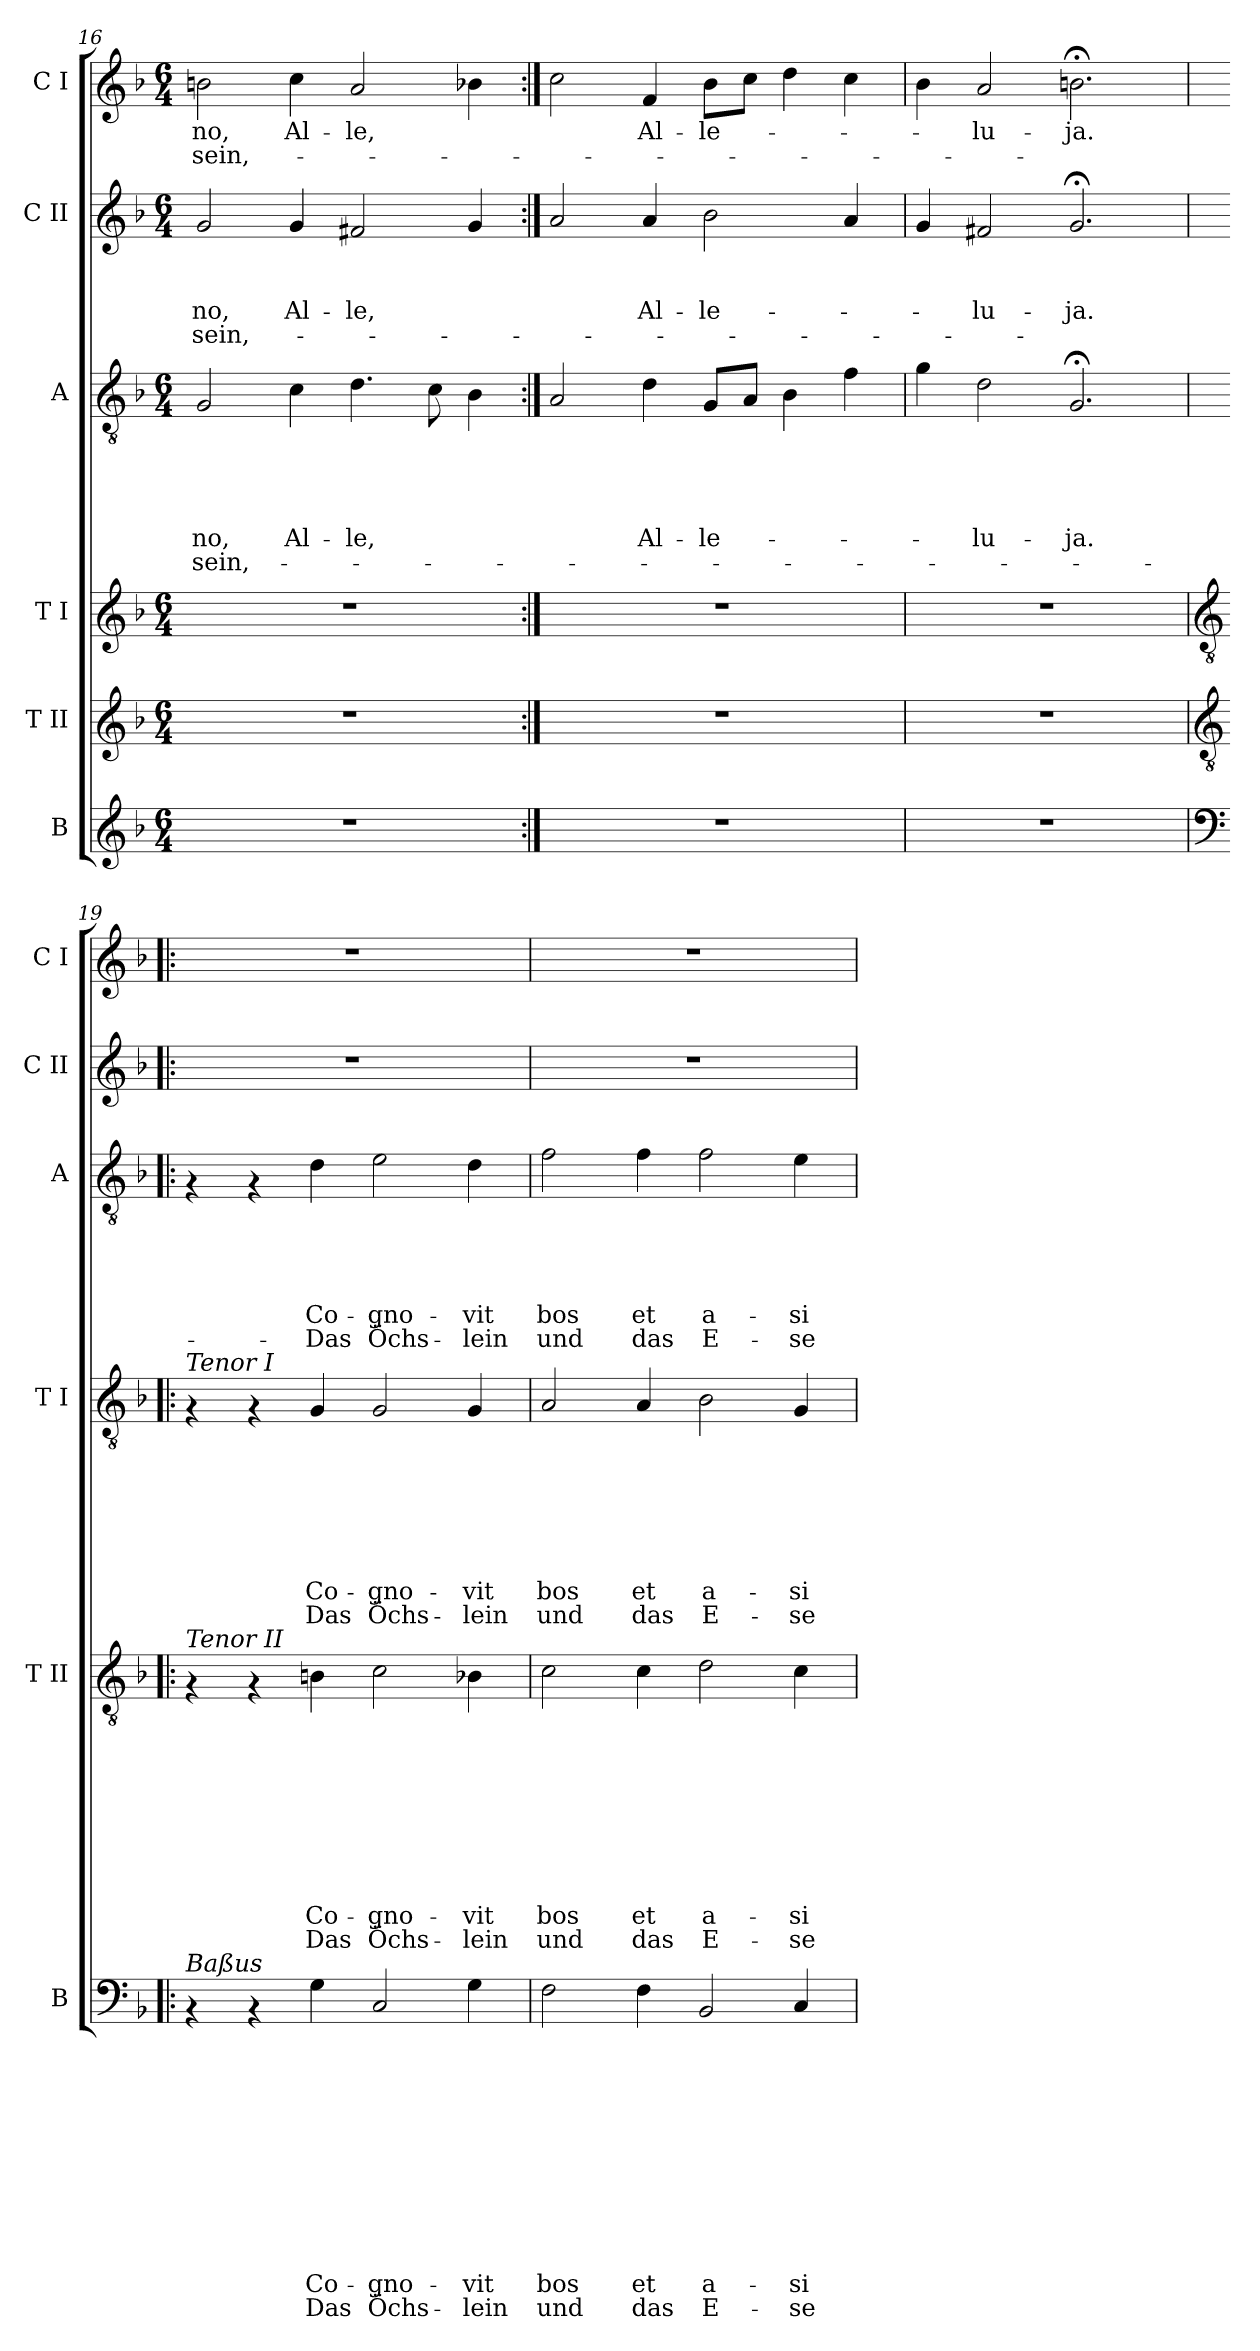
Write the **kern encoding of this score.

**kern	**text	**text	**text	**text	**text	**text	**text	**text	**text	**text	**text	**text	**kern	**text	**text	**text	**text	**text	**text	**text	**text	**text	**text	**kern	**text	**text	**text	**text	**text	**text	**text	**text	**kern	**text	**text	**text	**text	**text	**text	**kern	**text	**text	**text	**text	**kern	**text	**text
*part6	*part6	*part6	*part6	*part6	*part6	*part6	*part6	*part6	*part6	*part6	*part6	*part6	*part5	*part5	*part5	*part5	*part5	*part5	*part5	*part5	*part5	*part5	*part5	*part4	*part4	*part4	*part4	*part4	*part4	*part4	*part4	*part4	*part3	*part3	*part3	*part3	*part3	*part3	*part3	*part2	*part2	*part2	*part2	*part2	*part1	*part1	*part1
*staff6	*staff6	*staff6	*staff6	*staff6	*staff6	*staff6	*staff6	*staff6	*staff6	*staff6	*staff6	*staff6	*staff5	*staff5	*staff5	*staff5	*staff5	*staff5	*staff5	*staff5	*staff5	*staff5	*staff5	*staff4	*staff4	*staff4	*staff4	*staff4	*staff4	*staff4	*staff4	*staff4	*staff3	*staff3	*staff3	*staff3	*staff3	*staff3	*staff3	*staff2	*staff2	*staff2	*staff2	*staff2	*staff1	*staff1	*staff1
*I"B	*	*	*	*	*	*	*	*	*	*	*	*	*I"T II	*	*	*	*	*	*	*	*	*	*	*I"T I	*	*	*	*	*	*	*	*	*I"A	*	*	*	*	*	*	*I"C II	*	*	*	*	*I"C I	*	*
*I'B	*	*	*	*	*	*	*	*	*	*	*	*	*I'T II	*	*	*	*	*	*	*	*	*	*	*I'T I	*	*	*	*	*	*	*	*	*I'A	*	*	*	*	*	*	*I'C II	*	*	*	*	*I'C I	*	*
*clefG2	*	*	*	*	*	*	*	*	*	*	*	*	*clefG2	*	*	*	*	*	*	*	*	*	*	*clefG2	*	*	*	*	*	*	*	*	*clefGv2	*	*	*	*	*	*	*clefG2	*	*	*	*	*clefG2	*	*
*k[b-]	*	*	*	*	*	*	*	*	*	*	*	*	*k[b-]	*	*	*	*	*	*	*	*	*	*	*k[b-]	*	*	*	*	*	*	*	*	*k[b-]	*	*	*	*	*	*	*k[b-]	*	*	*	*	*k[b-]	*	*
*F:	*	*	*	*	*	*	*	*	*	*	*	*	*F:	*	*	*	*	*	*	*	*	*	*	*F:	*	*	*	*	*	*	*	*	*F:	*	*	*	*	*	*	*F:	*	*	*	*	*F:	*	*
*M6/4	*	*	*	*	*	*	*	*	*	*	*	*	*M6/4	*	*	*	*	*	*	*	*	*	*	*M6/4	*	*	*	*	*	*	*	*	*M6/4	*	*	*	*	*	*	*M6/4	*	*	*	*	*M6/4	*	*
=16	=16	=16	=16	=16	=16	=16	=16	=16	=16	=16	=16	=16	=16	=16	=16	=16	=16	=16	=16	=16	=16	=16	=16	=16	=16	=16	=16	=16	=16	=16	=16	=16	=16	=16	=16	=16	=16	=16	=16	=16	=16	=16	=16	=16	=16	=16	=16
!	!	!	!	!	!	!	!	!	!	!	!	!	!	!	!	!	!	!	!	!	!	!	!	!	!	!	!	!	!	!	!	!	!	!	!	!	!	!LO:LY:b	!LO:LY:b	!	!	!	!LO:LY:b	!LO:LY:b	!	!LO:LY:b	!LO:LY:b
1.r	.	.	.	.	.	.	.	.	.	.	.	.	1.r	.	.	.	.	.	.	.	.	.	.	1.r	.	.	.	.	.	.	.	.	2G/	.	.	.	.	-no,	sein,-	2g/	.	.	-no,	sein,-	2bn\	-no,	sein,-
!	!	!	!	!	!	!	!	!	!	!	!	!	!	!	!	!	!	!	!	!	!	!	!	!	!	!	!	!	!	!	!	!	!	!	!	!	!	!LO:LY:b	!	!	!	!	!LO:LY:b	!	!	!LO:LY:b	!
.	.	.	.	.	.	.	.	.	.	.	.	.	.	.	.	.	.	.	.	.	.	.	.	.	.	.	.	.	.	.	.	.	4c\	.	.	.	.	Al-	.	4g/	.	.	Al-	.	4cc\	Al-	.
!	!	!	!	!	!	!	!	!	!	!	!	!	!	!	!	!	!	!	!	!	!	!	!	!	!	!	!	!	!	!	!	!	!	!	!	!	!	!LO:LY:b	!	!	!	!	!LO:LY:b	!	!	!LO:LY:b	!
.	.	.	.	.	.	.	.	.	.	.	.	.	.	.	.	.	.	.	.	.	.	.	.	.	.	.	.	.	.	.	.	.	4.d\	.	.	.	.	-le,	.	2f#X/	.	.	-le,	.	2a/	-le,	.
.	.	.	.	.	.	.	.	.	.	.	.	.	.	.	.	.	.	.	.	.	.	.	.	.	.	.	.	.	.	.	.	.	8c\	.	.	.	.	.	.	.	.	.	.	.	.	.	.
.	.	.	.	.	.	.	.	.	.	.	.	.	.	.	.	.	.	.	.	.	.	.	.	.	.	.	.	.	.	.	.	.	4B-\	.	.	.	.	.	.	4g/	.	.	.	.	4b-i\	.	.
=17:|!	=17:|!	=17:|!	=17:|!	=17:|!	=17:|!	=17:|!	=17:|!	=17:|!	=17:|!	=17:|!	=17:|!	=17:|!	=17:|!	=17:|!	=17:|!	=17:|!	=17:|!	=17:|!	=17:|!	=17:|!	=17:|!	=17:|!	=17:|!	=17:|!	=17:|!	=17:|!	=17:|!	=17:|!	=17:|!	=17:|!	=17:|!	=17:|!	=17:|!	=17:|!	=17:|!	=17:|!	=17:|!	=17:|!	=17:|!	=17:|!	=17:|!	=17:|!	=17:|!	=17:|!	=17:|!	=17:|!	=17:|!
1.r	.	.	.	.	.	.	.	.	.	.	.	.	1.r	.	.	.	.	.	.	.	.	.	.	1.r	.	.	.	.	.	.	.	.	2A/	.	.	.	.	.	.	2a/	.	.	.	.	2cc\	.	.
!	!	!	!	!	!	!	!	!	!	!	!	!	!	!	!	!	!	!	!	!	!	!	!	!	!	!	!	!	!	!	!	!	!	!	!	!	!	!LO:LY:b	!	!	!	!	!LO:LY:b	!	!	!LO:LY:b	!
.	.	.	.	.	.	.	.	.	.	.	.	.	.	.	.	.	.	.	.	.	.	.	.	.	.	.	.	.	.	.	.	.	4d\	.	.	.	.	Al-	.	4a/	.	.	Al-	.	4f/	Al-	.
!	!	!	!	!	!	!	!	!	!	!	!	!	!	!	!	!	!	!	!	!	!	!	!	!	!	!	!	!	!	!	!	!	!	!	!	!	!	!LO:LY:b	!	!	!	!	!LO:LY:b	!	!	!LO:LY:b	!
.	.	.	.	.	.	.	.	.	.	.	.	.	.	.	.	.	.	.	.	.	.	.	.	.	.	.	.	.	.	.	.	.	8G/L	.	.	.	.	-le-	.	2b-\	.	.	-le-	.	8b-\L	-le-	.
.	.	.	.	.	.	.	.	.	.	.	.	.	.	.	.	.	.	.	.	.	.	.	.	.	.	.	.	.	.	.	.	.	8A/J	.	.	.	.	.	.	.	.	.	.	.	8cc\J	.	.
.	.	.	.	.	.	.	.	.	.	.	.	.	.	.	.	.	.	.	.	.	.	.	.	.	.	.	.	.	.	.	.	.	4B-\	.	.	.	.	.	.	.	.	.	.	.	4dd\	.	.
.	.	.	.	.	.	.	.	.	.	.	.	.	.	.	.	.	.	.	.	.	.	.	.	.	.	.	.	.	.	.	.	.	4f\	.	.	.	.	.	.	4a/	.	.	.	.	4cc\	.	.
=18	=18	=18	=18	=18	=18	=18	=18	=18	=18	=18	=18	=18	=18	=18	=18	=18	=18	=18	=18	=18	=18	=18	=18	=18	=18	=18	=18	=18	=18	=18	=18	=18	=18	=18	=18	=18	=18	=18	=18	=18	=18	=18	=18	=18	=18	=18	=18
1.r	.	.	.	.	.	.	.	.	.	.	.	.	1.r	.	.	.	.	.	.	.	.	.	.	1.r	.	.	.	.	.	.	.	.	4g\	.	.	.	.	.	.	4g/	.	.	.	.	4b-\	.	.
!	!	!	!	!	!	!	!	!	!	!	!	!	!	!	!	!	!	!	!	!	!	!	!	!	!	!	!	!	!	!	!	!	!	!	!	!	!	!LO:LY:b	!	!	!	!	!LO:LY:b	!	!	!LO:LY:b	!
.	.	.	.	.	.	.	.	.	.	.	.	.	.	.	.	.	.	.	.	.	.	.	.	.	.	.	.	.	.	.	.	.	2d\	.	.	.	.	-lu-	.	2f#X/	.	.	-lu-	.	2a/	-lu-	.
!	!	!	!	!	!	!	!	!	!	!	!	!	!	!	!	!	!	!	!	!	!	!	!	!	!	!	!	!	!	!	!	!	!	!	!	!	!	!LO:LY:b	!	!	!	!	!LO:LY:b	!	!	!LO:LY:b	!
.	.	.	.	.	.	.	.	.	.	.	.	.	.	.	.	.	.	.	.	.	.	.	.	.	.	.	.	.	.	.	.	.	2.G;</	.	.	.	.	-ja.	.	2.g;</	.	.	-ja.	.	2.bn;<\	-ja.	.
!!LO:PB:g=z
=19!|:	=19!|:	=19!|:	=19!|:	=19!|:	=19!|:	=19!|:	=19!|:	=19!|:	=19!|:	=19!|:	=19!|:	=19!|:	=19!|:	=19!|:	=19!|:	=19!|:	=19!|:	=19!|:	=19!|:	=19!|:	=19!|:	=19!|:	=19!|:	=19!|:	=19!|:	=19!|:	=19!|:	=19!|:	=19!|:	=19!|:	=19!|:	=19!|:	=19!|:	=19!|:	=19!|:	=19!|:	=19!|:	=19!|:	=19!|:	=19!|:	=19!|:	=19!|:	=19!|:	=19!|:	=19!|:	=19!|:	=19!|:
*clefF4	*	*	*	*	*	*	*	*	*	*	*	*	*clefGv2	*	*	*	*	*	*	*	*	*	*	*clefGv2	*	*	*	*	*	*	*	*	*	*	*	*	*	*	*	*	*	*	*	*	*	*	*
!	!	!	!	!	!	!	!	!	!	!	!	!	!	!	!	!	!	!	!	!	!	!	!	!LO:TX:a:i:t=Tenor I	!	!	!	!	!	!	!	!	!	!	!	!	!	!	!	!	!	!	!	!	!	!	!
!	!	!	!	!	!	!	!	!	!	!	!	!	!LO:TX:a:i:t=Tenor II	!	!	!	!	!	!	!	!	!	!	!	!	!	!	!	!	!	!	!	!	!	!	!	!	!	!	!	!	!	!	!	!	!	!
!LO:TX:a:i:t=Baßus	!	!	!	!	!	!	!	!	!	!	!	!	!	!	!	!	!	!	!	!	!	!	!	!	!	!	!	!	!	!	!	!	!	!	!	!	!	!	!	!	!	!	!	!	!	!	!
4rAA	.	.	.	.	.	.	.	.	.	.	.	.	4rF	.	.	.	.	.	.	.	.	.	.	4rF	.	.	.	.	.	.	.	.	4rF	.	.	.	.	.	.	1.r	.	.	.	.	1.r	.	.
4rAA	.	.	.	.	.	.	.	.	.	.	.	.	4rF	.	.	.	.	.	.	.	.	.	.	4rF	.	.	.	.	.	.	.	.	4rF	.	.	.	.	.	.	.	.	.	.	.	.	.	.
!	!	!	!	!	!	!	!	!	!	!	!LO:LY:b	!LO:LY:b	!	!	!	!	!	!	!	!	!	!LO:LY:b	!LO:LY:b	!	!	!	!	!	!	!	!LO:LY:b	!LO:LY:b	!	!	!	!	!	!LO:LY:b	!LO:LY:b	!	!	!	!	!	!	!	!
4G\	.	.	.	.	.	.	.	.	.	.	Co-	Das	4Bn\	.	.	.	.	.	.	.	.	Co-	Das	4G/	.	.	.	.	.	.	Co-	Das	4d\	.	.	.	.	Co-	-Das	.	.	.	.	.	.	.	.
!	!	!	!	!	!	!	!	!	!	!	!LO:LY:b	!LO:LY:b	!	!	!	!	!	!	!	!	!	!LO:LY:b	!LO:LY:b	!	!	!	!	!	!	!	!LO:LY:b	!LO:LY:b	!	!	!	!	!	!LO:LY:b	!LO:LY:b	!	!	!	!	!	!	!	!
2C/	.	.	.	.	.	.	.	.	.	.	-gno-	Öchs-	2c\	.	.	.	.	.	.	.	.	-gno-	Öchs-	2G/	.	.	.	.	.	.	-gno-	Öchs-	2e\	.	.	.	.	-gno-	Öchs-	.	.	.	.	.	.	.	.
!	!	!	!	!	!	!	!	!	!	!	!LO:LY:b	!LO:LY:b	!	!	!	!	!	!	!	!	!	!LO:LY:b	!LO:LY:b	!	!	!	!	!	!	!	!LO:LY:b	!LO:LY:b	!	!	!	!	!	!LO:LY:b	!LO:LY:b	!	!	!	!	!	!	!	!
4G\	.	.	.	.	.	.	.	.	.	.	-vit	-lein	4B-i\	.	.	.	.	.	.	.	.	-vit	-lein	4G/	.	.	.	.	.	.	-vit	-lein	4d\	.	.	.	.	-vit	-lein	.	.	.	.	.	.	.	.
=20	=20	=20	=20	=20	=20	=20	=20	=20	=20	=20	=20	=20	=20	=20	=20	=20	=20	=20	=20	=20	=20	=20	=20	=20	=20	=20	=20	=20	=20	=20	=20	=20	=20	=20	=20	=20	=20	=20	=20	=20	=20	=20	=20	=20	=20	=20	=20
!	!	!	!	!	!	!	!	!	!	!	!LO:LY:b	!LO:LY:b	!	!	!	!	!	!	!	!	!	!LO:LY:b	!LO:LY:b	!	!	!	!	!	!	!	!LO:LY:b	!LO:LY:b	!	!	!	!	!	!LO:LY:b	!LO:LY:b	!	!	!	!	!	!	!	!
2F\	.	.	.	.	.	.	.	.	.	.	bos	und	2c\	.	.	.	.	.	.	.	.	bos	und	2A/	.	.	.	.	.	.	bos	und	2f\	.	.	.	.	bos	und	1.r	.	.	.	.	1.r	.	.
!	!	!	!	!	!	!	!	!	!	!	!LO:LY:b	!LO:LY:b	!	!	!	!	!	!	!	!	!	!LO:LY:b	!LO:LY:b	!	!	!	!	!	!	!	!LO:LY:b	!LO:LY:b	!	!	!	!	!	!LO:LY:b	!LO:LY:b	!	!	!	!	!	!	!	!
4F\	.	.	.	.	.	.	.	.	.	.	et	das	4c\	.	.	.	.	.	.	.	.	et	das	4A/	.	.	.	.	.	.	et	das	4f\	.	.	.	.	et	das	.	.	.	.	.	.	.	.
!	!	!	!	!	!	!	!	!	!	!	!LO:LY:b	!LO:LY:b	!	!	!	!	!	!	!	!	!	!LO:LY:b	!LO:LY:b	!	!	!	!	!	!	!	!LO:LY:b	!LO:LY:b	!	!	!	!	!	!LO:LY:b	!LO:LY:b	!	!	!	!	!	!	!	!
2BB-/	.	.	.	.	.	.	.	.	.	.	a-	E-	2d\	.	.	.	.	.	.	.	.	a-	E-	2B-\	.	.	.	.	.	.	a-	E-	2f\	.	.	.	.	a-	E-	.	.	.	.	.	.	.	.
!	!	!	!	!	!	!	!	!	!	!	!LO:LY:b	!LO:LY:b	!	!	!	!	!	!	!	!	!	!LO:LY:b	!LO:LY:b	!	!	!	!	!	!	!	!LO:LY:b	!LO:LY:b	!	!	!	!	!	!LO:LY:b	!LO:LY:b	!	!	!	!	!	!	!	!
4C/	.	.	.	.	.	.	.	.	.	.	-si-	-se-	4c\	.	.	.	.	.	.	.	.	-si-	-se-	4G/	.	.	.	.	.	.	-si-	-se-	4e\	.	.	.	.	-si-	-se-	.	.	.	.	.	.	.	.
=	=	=	=	=	=	=	=	=	=	=	=	=	=	=	=	=	=	=	=	=	=	=	=	=	=	=	=	=	=	=	=	=	=	=	=	=	=	=	=	=	=	=	=	=	=	=	=
*-	*-	*-	*-	*-	*-	*-	*-	*-	*-	*-	*-	*-	*-	*-	*-	*-	*-	*-	*-	*-	*-	*-	*-	*-	*-	*-	*-	*-	*-	*-	*-	*-	*-	*-	*-	*-	*-	*-	*-	*-	*-	*-	*-	*-	*-	*-	*-
